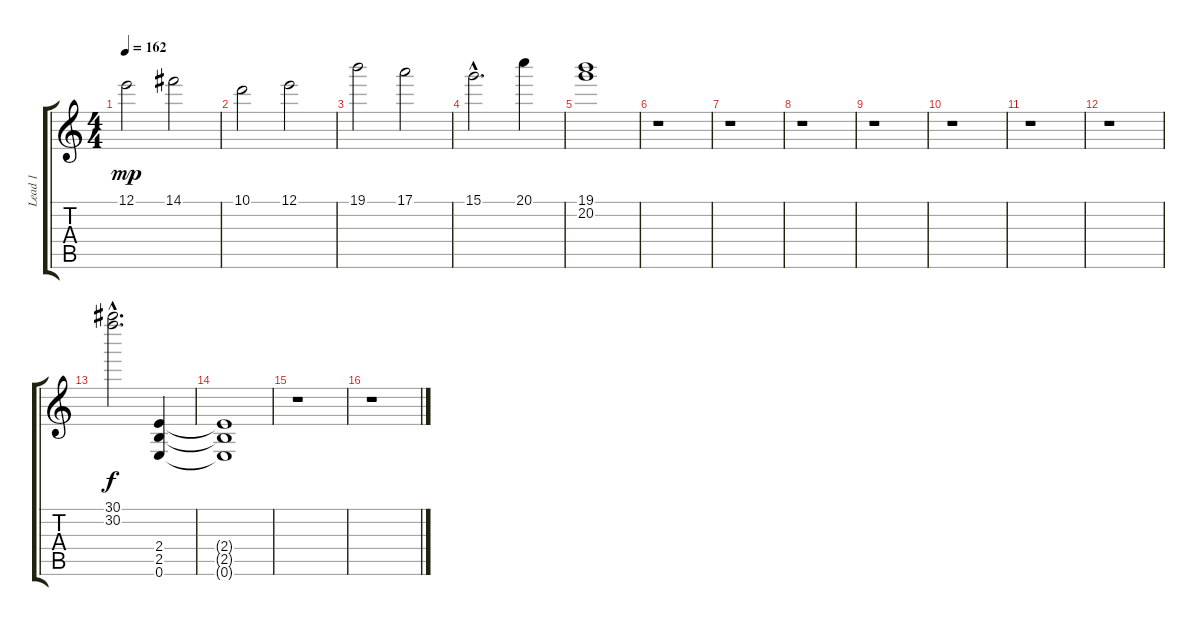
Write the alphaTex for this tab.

\track ("Lead 1" "Lead 1") {instrument overdrivenguitar}
\staff {score tabs}
\tuning (E4 B3 G3 D3 A2 E2) {hide}
\ts (4 4)
\tempo 162
\clef g2
\ks c
12.1.2{dy mp instrument overdrivenguitar} 14.1.2 |
10.1.2 12.1.2 |
19.1.2 17.1.2 |
15.1{hac}.2{d} 20.1.4 |
(19.1 20.2).1 |
r.1 |
r.1 |
r.1 |
r.1 |
r.1 |
r.1 |
r.1 |
(30.1{hac} 30.2{hac}).2{d dy f volume 14 balance 8 instrument reversecymbal} (2.4 2.5 0.6).4{balance 8 instrument gunshot} |
\section ("" "")
(2.4{t} 2.5{t} 0.6{t}).1 |
r.1 |
r.1
